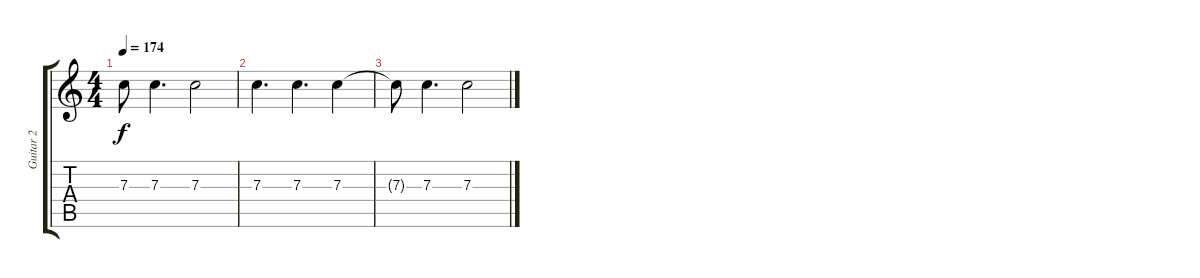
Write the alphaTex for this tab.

\track ("Guitar 2" "Guitar 2") {instrument acousticguitarsteel}
\staff {score tabs}
\tuning (D4 A3 F3 C3 G2 C2) {hide}
\ts (4 4)
\tempo 174
\clef g2
\ks c
7.3{t}.8{dy f} 7.3.4{d} 7.3.2 |
7.3.4{d volume 0} 7.3.4{d} 7.3.4 |
7.3{t}.8 7.3.4{d} 7.3.2
